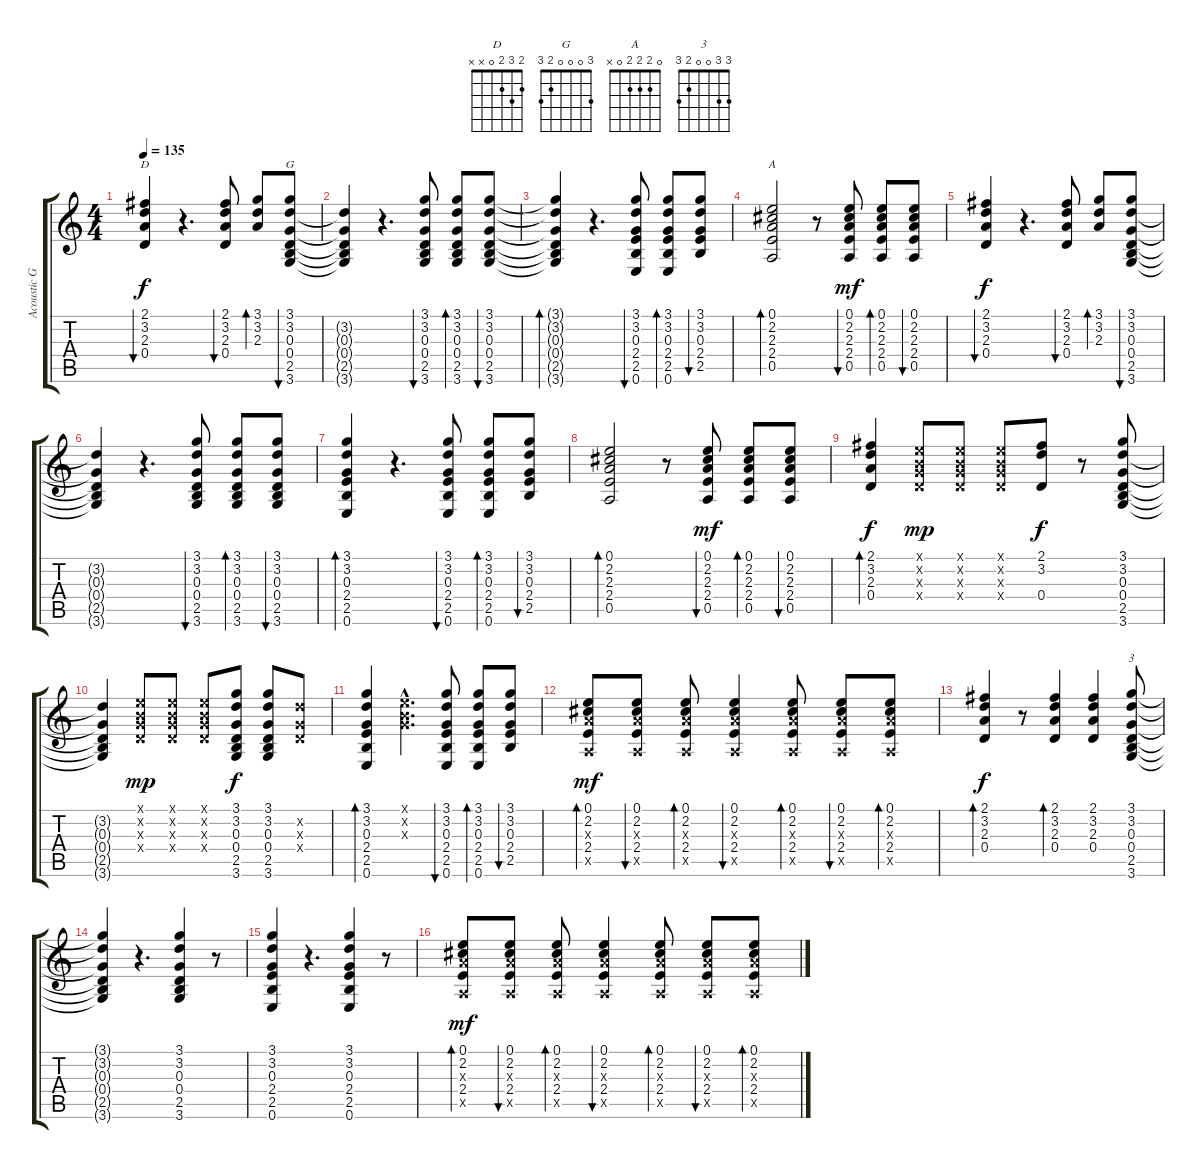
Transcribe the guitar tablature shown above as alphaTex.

\track ("Acoustic Guitar" "Acoustic G") {instrument acousticguitarsteel}
\staff {score tabs}
\tuning (E4 B3 G3 D3 A2 E2) {hide}
\chord ("D" 2 3 2 0 x x)
\chord ("G" 3 0 0 0 2 3)
\chord ("A" 0 2 2 2 0 x)
\chord ("3" 3 3 0 0 2 3)
\ts (4 4)
\tempo 135
\clef g2
\ks c
(2.1 3.2 2.3 0.4).4{bu 60 ch "D" dy f instrument acousticguitarsteel} r.4{d} (2.1 3.2 2.3 0.4).8{bu 60} (3.1 3.2 2.3).8{bd 60} (3.1 3.2 0.3 0.4 2.5 3.6).8{bu 60 ch "G"} |
(3.2{t} 0.3{t} 0.4{t} 2.5{t} 3.6{t}).4 r.4{d} (3.1 3.2 0.3 0.4 2.5 3.6).8{bu 60} (3.1 3.2 0.3 0.4 2.5 3.6).8{bd 60} (3.1 3.2 0.3 0.4 2.5 3.6).8{bu 60} |
(3.1{t} 3.2{t} 0.3{t} 0.4{t} 2.5{t} 3.6{t}).4{bd 60} r.4{d} (3.1 3.2 0.3 2.4 2.5 0.6).8{bu 60} (3.1 3.2 0.3 2.4 2.5 0.6).8{bd 60} (3.1 3.2 0.3 2.4 2.5).8{bu 60} |
(0.1 2.2 2.3 2.4 0.5).2{bd 60 ch "A"} r.8 (0.1 2.2 2.3 2.4 0.5).8{bu 60 dy mf} (0.1 2.2 2.3 2.4 0.5).8{bd 60} (0.1 2.2 2.3 2.4 0.5).8{bu 60} |
(2.1 3.2 2.3 0.4).4{bu 60 dy f} r.4{d} (2.1 3.2 2.3 0.4).8{bu 60} (3.1 3.2 2.3).8{bd 60} (3.1 3.2 0.3 0.4 2.5 3.6).8{bu 60} |
(3.2{t} 0.3{t} 0.4{t} 2.5{t} 3.6{t}).4 r.4{d} (3.1 3.2 0.3 0.4 2.5 3.6).8{bu 60} (3.1 3.2 0.3 0.4 2.5 3.6).8{bd 60} (3.1 3.2 0.3 0.4 2.5 3.6).8{bu 60} |
(3.1 3.2 0.3 2.4 2.5 0.6).4{bd 60} r.4{d} (3.1 3.2 0.3 2.4 2.5 0.6).8{bu 60} (3.1 3.2 0.3 2.4 2.5 0.6).8{bd 60} (3.1 3.2 0.3 2.4 2.5).8{bu 60} |
(0.1 2.2 2.3 2.4 0.5).2{bd 60} r.8 (0.1 2.2 2.3 2.4 0.5).8{bu 60 dy mf} (0.1 2.2 2.3 2.4 0.5).8{bd 60} (0.1 2.2 2.3 2.4 0.5).8{bu 60} |
(2.1 3.2 2.3 0.4).4{bd 240 dy f} (0.1{x} 0.2{x} 0.3{x} 0.4{x}).8{dy mp} (0.1{x} 0.2{x} 0.3{x} 0.4{x}).8 (0.1{x} 0.2{x} 0.3{x} 0.4{x}).8 (2.1 3.2 0.4).8{dy f} r.8 (3.1 3.2 0.3 0.4 2.5 3.6).8 |
(3.2{t} 0.3{t} 0.4{t} 2.5{t} 3.6{t}).4 (0.1{x} 0.2{x} 0.3{x} 0.4{x}).8{dy mp} (0.1{x} 0.2{x} 0.3{x} 0.4{x}).8 (0.1{x} 0.2{x} 0.3{x} 0.4{x}).8 (3.1 3.2 0.3 0.4 2.5 3.6).8{dy f} (3.1 3.2 0.3 0.4 2.5 3.6).8 (3.2{x} 0.3{x} 0.4{x}).8 |
(3.1 3.2 0.3 2.4 2.5 0.6).4{bd 60} (0.1{hac x} 0.2{hac x} 0.3{hac x}).4{d} (3.1 3.2 0.3 2.4 2.5 0.6).8{bu 60} (3.1 3.2 0.3 2.4 2.5 0.6).8{bd 60} (3.1 3.2 0.3 2.4 2.5).8{bu 60} |
(0.1 2.2 2.3{x} 2.4 0.5{x}).8{bd 60 dy mf} (0.1 2.2 2.3{x} 2.4 0.5{x}).8{bu 60} (0.1 2.2 2.3{x} 2.4 0.5{x}).8{bd 60} (0.1 2.2 2.3{x} 2.4 0.5{x}).4{bu 60} (0.1 2.2 2.3{x} 2.4 0.5{x}).8{bd 60} (0.1 2.2 2.3{x} 2.4 0.5{x}).8{bu 60} (0.1 2.2 2.3{x} 2.4 0.5{x}).8{bd 60} |
(2.1 3.2 2.3 0.4).4{bd 60 dy f} r.8 (2.1 3.2 2.3 0.4).4{bd 60} (2.1 3.2 2.3 0.4).4 (3.1 3.2 0.3 0.4 2.5 3.6).8{ch "3"} |
(3.1{t} 3.2{t} 0.3{t} 0.4{t} 2.5{t} 3.6{t}).4 r.4{d} (3.1 3.2 0.3 0.4 2.5 3.6).4 r.8 |
(3.1 3.2 0.3 2.4 2.5 0.6).4 r.4{d} (3.1 3.2 0.3 2.4 2.5 0.6).4 r.8 |
(0.1 2.2 2.3{x} 2.4 0.5{x}).8{bd 60 dy mf} (0.1 2.2 2.3{x} 2.4 0.5{x}).8{bu 60} (0.1 2.2 2.3{x} 2.4 0.5{x}).8{bd 60} (0.1 2.2 2.3{x} 2.4 0.5{x}).4{bu 60} (0.1 2.2 2.3{x} 2.4 0.5{x}).8{bd 60} (0.1 2.2 2.3{x} 2.4 0.5{x}).8{bu 60} (0.1 2.2 2.3{x} 2.4 0.5{x}).8{bd 60}
